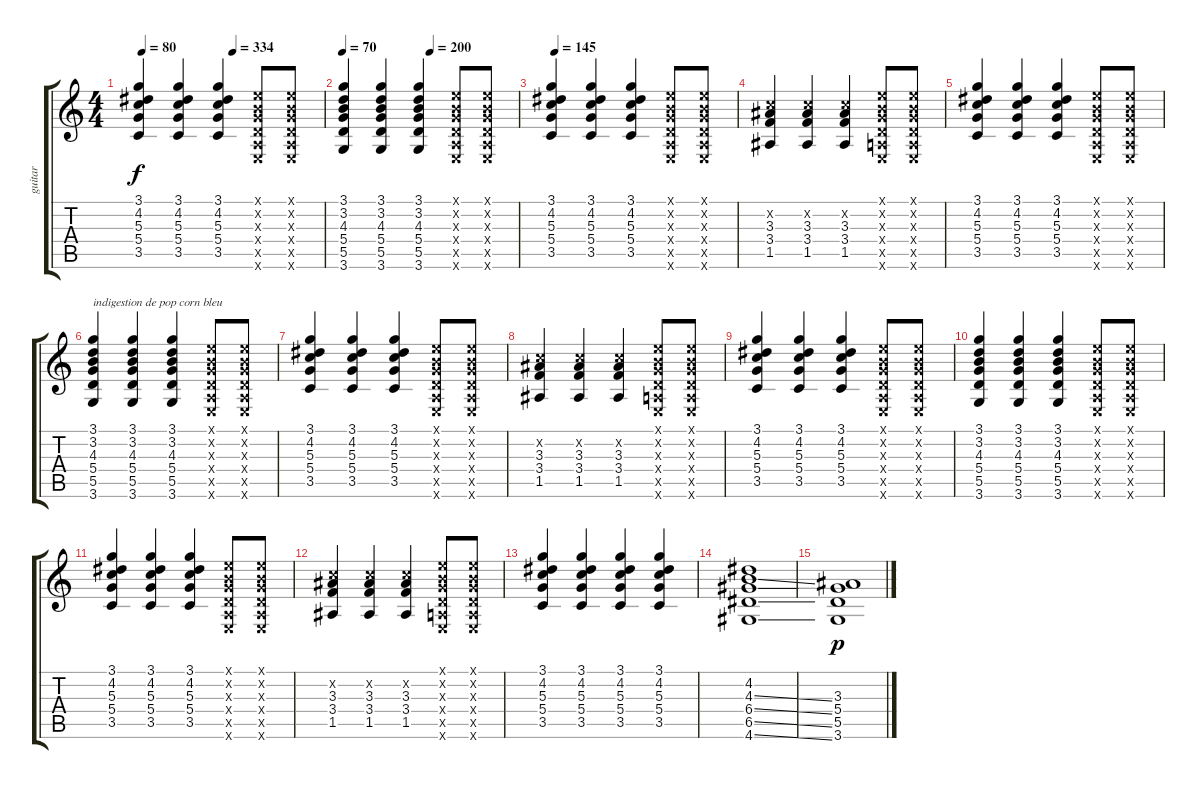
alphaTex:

\track ("guitar" "guitar") {instrument acousticguitarsteel}
\staff {score tabs}
\tuning (E4 B3 G3 D3 A2 E2) {hide}
\ts (4 4)
\tempo 80
\tempo (334 0.5)
\clef g2
\ks c
(3.1 4.2 5.3 5.4 3.5).4{dy f} (3.1 4.2 5.3 5.4 3.5).4 (3.1 4.2 5.3 5.4 3.5).4 (0.1{x} 0.2{x} 0.3{x} 0.4{x} 0.5{x} 0.6{x}).8 (0.1{x} 0.2{x} 0.3{x} 0.4{x} 0.5{x} 0.6{x}).8 |
\tempo 70
\tempo (200 0.5)
(3.1 3.2 4.3 5.4 5.5 3.6).4 (3.1 3.2 4.3 5.4 5.5 3.6).4 (3.1 3.2 4.3 5.4 5.5 3.6).4 (0.1{x} 0.2{x} 0.3{x} 0.4{x} 0.5{x} 0.6{x}).8 (0.1{x} 0.2{x} 0.3{x} 0.4{x} 0.5{x} 0.6{x}).8 |
\tempo 145
(3.1 4.2 5.3 5.4 3.5).4 (3.1 4.2 5.3 5.4 3.5).4 (3.1 4.2 5.3 5.4 3.5).4 (0.1{x} 0.2{x} 0.3{x} 0.4{x} 0.5{x} 0.6{x}).8 (0.1{x} 0.2{x} 0.3{x} 0.4{x} 0.5{x} 0.6{x}).8 |
(1.2{x} 3.3 3.4 1.5).4 (1.2{x} 3.3 3.4 1.5).4 (1.2{x} 3.3 3.4 1.5).4 (0.1{x} 0.2{x} 0.3{x} 0.4{x} 0.5{x} 0.6{x}).8 (0.1{x} 0.2{x} 0.3{x} 0.4{x} 0.5{x} 0.6{x}).8 |
(3.1 4.2 5.3 5.4 3.5).4 (3.1 4.2 5.3 5.4 3.5).4 (3.1 4.2 5.3 5.4 3.5).4 (0.1{x} 0.2{x} 0.3{x} 0.4{x} 0.5{x} 0.6{x}).8 (0.1{x} 0.2{x} 0.3{x} 0.4{x} 0.5{x} 0.6{x}).8 |
(3.1 3.2 4.3 5.4 5.5 3.6).4{txt "indigestion de pop corn bleu"} (3.1 3.2 4.3 5.4 5.5 3.6).4 (3.1 3.2 4.3 5.4 5.5 3.6).4 (0.1{x} 0.2{x} 0.3{x} 0.4{x} 0.5{x} 0.6{x}).8 (0.1{x} 0.2{x} 0.3{x} 0.4{x} 0.5{x} 0.6{x}).8 |
(3.1 4.2 5.3 5.4 3.5).4 (3.1 4.2 5.3 5.4 3.5).4 (3.1 4.2 5.3 5.4 3.5).4 (0.1{x} 0.2{x} 0.3{x} 0.4{x} 0.5{x} 0.6{x}).8 (0.1{x} 0.2{x} 0.3{x} 0.4{x} 0.5{x} 0.6{x}).8 |
(1.2{x} 3.3 3.4 1.5).4 (1.2{x} 3.3 3.4 1.5).4 (1.2{x} 3.3 3.4 1.5).4 (0.1{x} 0.2{x} 0.3{x} 0.4{x} 0.5{x} 0.6{x}).8 (0.1{x} 0.2{x} 0.3{x} 0.4{x} 0.5{x} 0.6{x}).8 |
(3.1 4.2 5.3 5.4 3.5).4 (3.1 4.2 5.3 5.4 3.5).4 (3.1 4.2 5.3 5.4 3.5).4 (0.1{x} 0.2{x} 0.3{x} 0.4{x} 0.5{x} 0.6{x}).8 (0.1{x} 0.2{x} 0.3{x} 0.4{x} 0.5{x} 0.6{x}).8 |
(3.1 3.2 4.3 5.4 5.5 3.6).4 (3.1 3.2 4.3 5.4 5.5 3.6).4 (3.1 3.2 4.3 5.4 5.5 3.6).4 (0.1{x} 0.2{x} 0.3{x} 0.4{x} 0.5{x} 0.6{x}).8 (0.1{x} 0.2{x} 0.3{x} 0.4{x} 0.5{x} 0.6{x}).8 |
(3.1 4.2 5.3 5.4 3.5).4 (3.1 4.2 5.3 5.4 3.5).4 (3.1 4.2 5.3 5.4 3.5).4 (0.1{x} 0.2{x} 0.3{x} 0.4{x} 0.5{x} 0.6{x}).8 (0.1{x} 0.2{x} 0.3{x} 0.4{x} 0.5{x} 0.6{x}).8 |
(1.2{x} 3.3 3.4 1.5).4 (1.2{x} 3.3 3.4 1.5).4 (1.2{x} 3.3 3.4 1.5).4 (0.1{x} 0.2{x} 0.3{x} 0.4{x} 0.5{x} 0.6{x}).8 (0.1{x} 0.2{x} 0.3{x} 0.4{x} 0.5{x} 0.6{x}).8 |
(3.1 4.2 5.3 5.4 3.5).4 (3.1 4.2 5.3 5.4 3.5).4 (3.1 4.2 5.3 5.4 3.5).4 (3.1 4.2 5.3 5.4 3.5).4 |
(4.2 4.3{ss} 6.4{ss} 6.5{ss} 4.6{ss}).1 |
(3.3 5.4 5.5 3.6).1{dy p}
